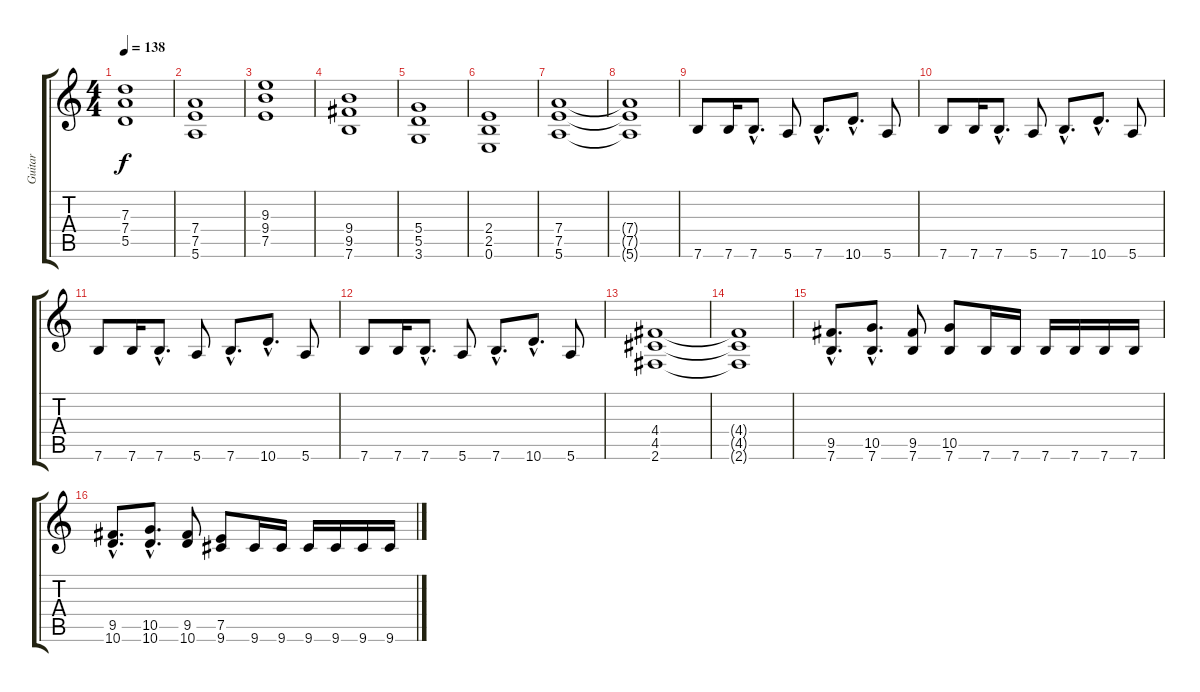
\track ("Guitar" "Guitar") {instrument distortionguitar}
\staff {score tabs}
\tuning (E4 B3 G3 D3 A2 E2) {hide}
\ts (4 4)
\tempo 138
\clef g2
\ks c
(7.3 7.4 5.5).1{dy f} |
(7.4 7.5 5.6).1 |
(9.3 9.4 7.5).1 |
(9.4 9.5 7.6).1 |
(5.4 5.5 3.6).1 |
(2.4 2.5 0.6).1 |
(7.4 7.5 5.6).1 |
(7.4{t} 7.5{t} 5.6{t}).1 |
7.6.8 7.6.16 7.6{hac}.8{d} 5.6.8 7.6{hac}.8{d} 10.6{hac}.8{d} 5.6.8 |
7.6.8 7.6.16 7.6{hac}.8{d} 5.6.8 7.6{hac}.8{d} 10.6{hac}.8{d} 5.6.8 |
7.6.8 7.6.16 7.6{hac}.8{d} 5.6.8 7.6{hac}.8{d} 10.6{hac}.8{d} 5.6.8 |
7.6.8 7.6.16 7.6{hac}.8{d} 5.6.8 7.6{hac}.8{d} 10.6{hac}.8{d} 5.6.8 |
(4.4 4.5 2.6).1 |
(4.4{t} 4.5{t} 2.6{t}).1 |
(9.5{hac} 7.6{hac}).8{d} (10.5{hac} 7.6{hac}).8{d} (9.5 7.6).8 (10.5 7.6).8 7.6.16 7.6.16 7.6.16 7.6.16 7.6.16 7.6.16 |
(9.5{hac} 10.6{hac}).8{d} (10.5{hac} 10.6{hac}).8{d} (9.5 10.6).8 (7.5 9.6).8 9.6.16 9.6.16 9.6.16 9.6.16 9.6.16 9.6.16
